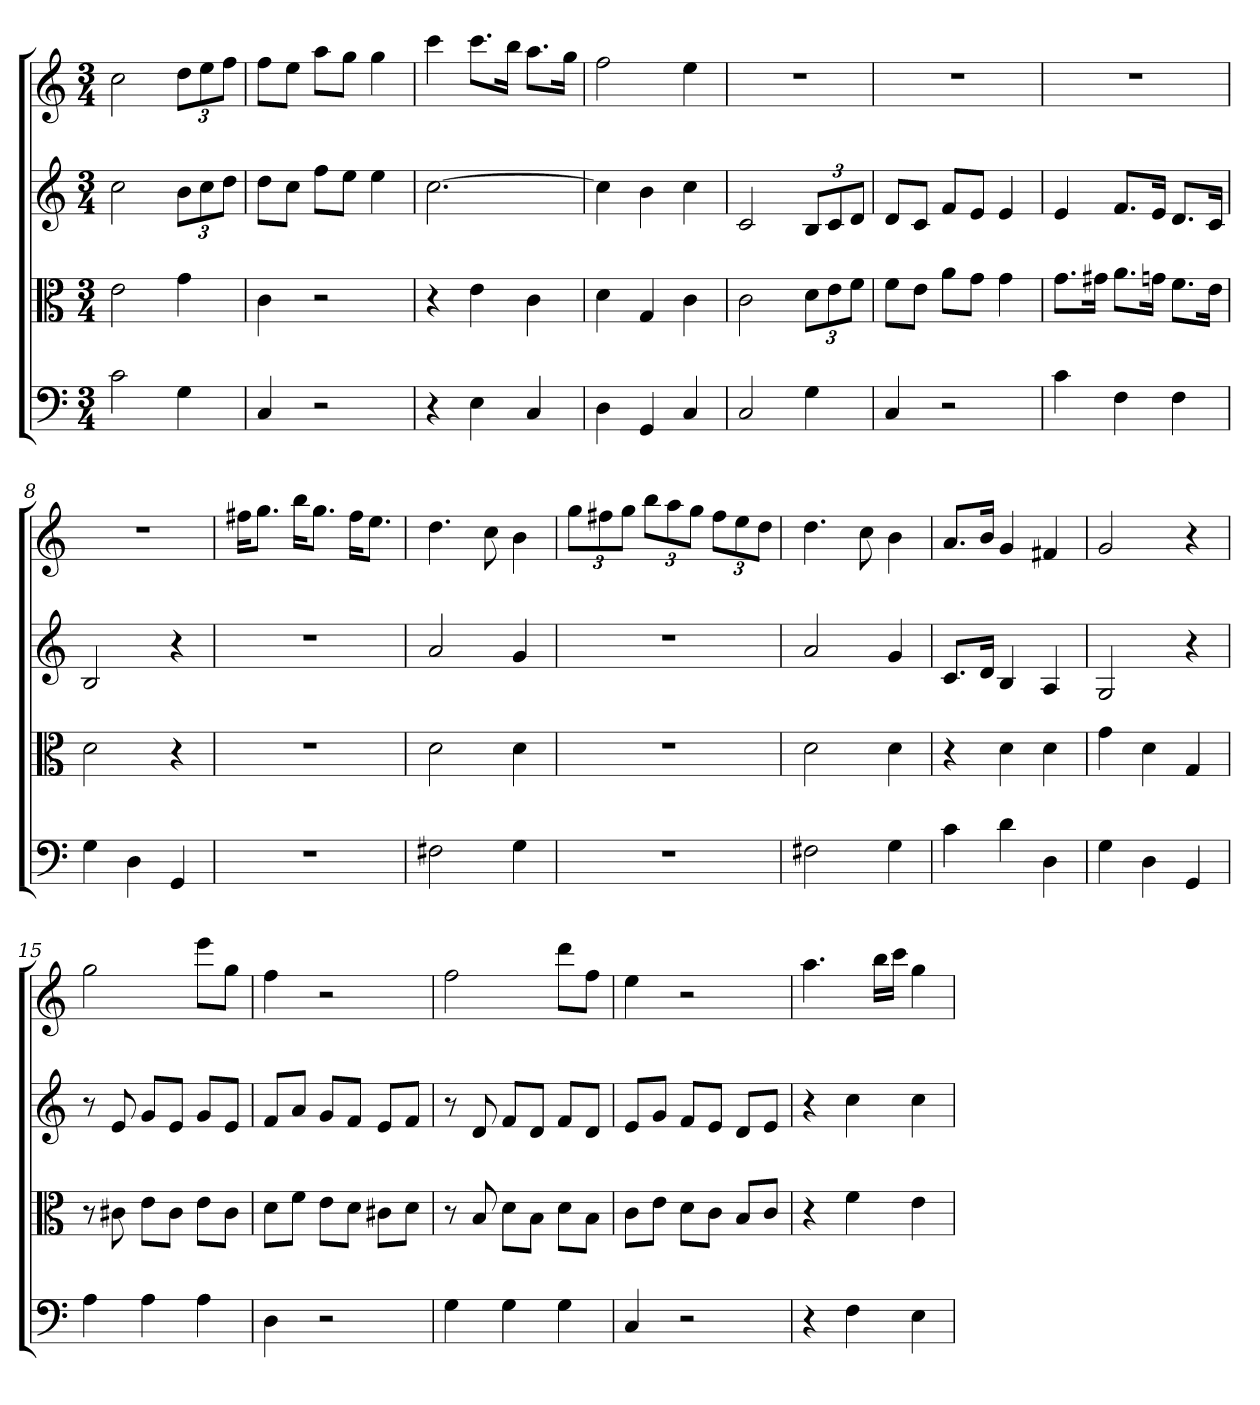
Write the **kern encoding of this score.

**kern	**kern	**kern	**kern
*part4	*part3	*part2	*part1
*staff4	*staff3	*staff2	*staff1
*clefF4	*clefC3	*	*
*k[]	*k[]	*k[]	*k[]
*C:	*C:	*C:	*C:
*M3/4	*M3/4	*M3/4	*M3/4
=	=	=	=
2c	2e	2cc	2cc
4G	4g	12bL	12ddL
.	.	12cc	12ee
.	.	12ddJ	12ffJ
=2	=2	=2	=2
4C	4c	8ddL	8ffL
.	.	8ccJ	8eeJ
2r	2r	8ffL	8aaL
.	.	8eeJ	8ggJ
.	.	4ee	4gg
=3	=3	=3	=3
4r	4r	[2.cc	4ccc
4E	4e	.	8.cccL
.	.	.	16bbJk
4C	4c	.	8.aaL
.	.	.	16ggJk
=4	=4	=4	=4
4D	4d	4cc]	2ff
4GG	4G	4b	.
4C	4c	4cc	4ee
=5	=5	=5	=5
2C	2c	2c	2.r
4G	12d\L	12BL	.
.	12e\	12c	.
.	12f\J	12dJ	.
=6	=6	=6	=6
4C	8f\L	8dL	2.r
.	8e\J	8cJ	.
2r	8a\L	8fL	.
.	8g\J	8eJ	.
.	4g	4e	.
=7	=7	=7	=7
4c	8.g\L	4e	2.r
.	16g#X\Jk	.	.
4F	8.a\L	8.fL	.
.	16gn\Jk	16eJk	.
4F	8.f\L	8.dL	.
.	16e\Jk	16cJk	.
=8	=8	=8	=8
4G	2d	2B	2.r
4D	.	.	.
4GG	4r	4r	.
=9	=9	=9	=9
2.r	2.r	2.r	16ff#XKL
.	.	.	8.ggJ
.	.	.	16bbKL
.	.	.	8.ggJ
.	.	.	16ff#KL
.	.	.	8.eeJ
=10	=10	=10	=10
2F#X	2d	2a	4.dd
.	.	.	8cc
4G	4d	4g	4b
=11	=11	=11	=11
2.r	2.r	2.r	12ggL
.	.	.	12ff#X
.	.	.	12ggJ
.	.	.	12bbL
.	.	.	12aa
.	.	.	12ggJ
.	.	.	12ff#L
.	.	.	12ee
.	.	.	12ddJ
=12	=12	=12	=12
2F#X	2d	2a	4.dd
.	.	.	8cc
4G	4d	4g	4b
=13	=13	=13	=13
4c	4r	8.cL	8.aL
.	.	16dJk	16bJk
4d	4d	4B	4g
4D	4d	4A	4f#X
=14	=14	=14	=14
4G	4g	2G	2g
4D	4d	.	.
4GG	4G	4r	4r
=15	=15	=15	=15
4A	8r	8r	2gg
.	8c#X	8e	.
4A	8e\L	8gL	.
.	8c#\J	8eJ	.
4A	8e\L	8gL	8eeeL
.	8c#\J	8eJ	8ggJ
=16	=16	=16	=16
4D	8d\L	8fL	4ff
.	8f\J	8aJ	.
2r	8e\L	8gL	2r
.	8d\J	8fJ	.
.	8c#X\L	8eL	.
.	8d\J	8fJ	.
=17	=17	=17	=17
4G	8r	8r	2ff
.	8B	8d	.
4G	8d\L	8fL	.
.	8B\J	8dJ	.
4G	8d\L	8fL	8dddL
.	8B\J	8dJ	8ffJ
=18	=18	=18	=18
4C	8c\L	8eL	4ee
.	8e\J	8gJ	.
2r	8d\L	8fL	2r
.	8c\J	8eJ	.
.	8B/L	8dL	.
.	8c/J	8eJ	.
=19	=19	=19	=19
4r	4r	4r	4.aa
4F	4f	4cc	.
.	.	.	16bbLL
.	.	.	16cccJJ
4E	4e	4cc	4gg
=	=	=	=
*-	*-	*-	*-
